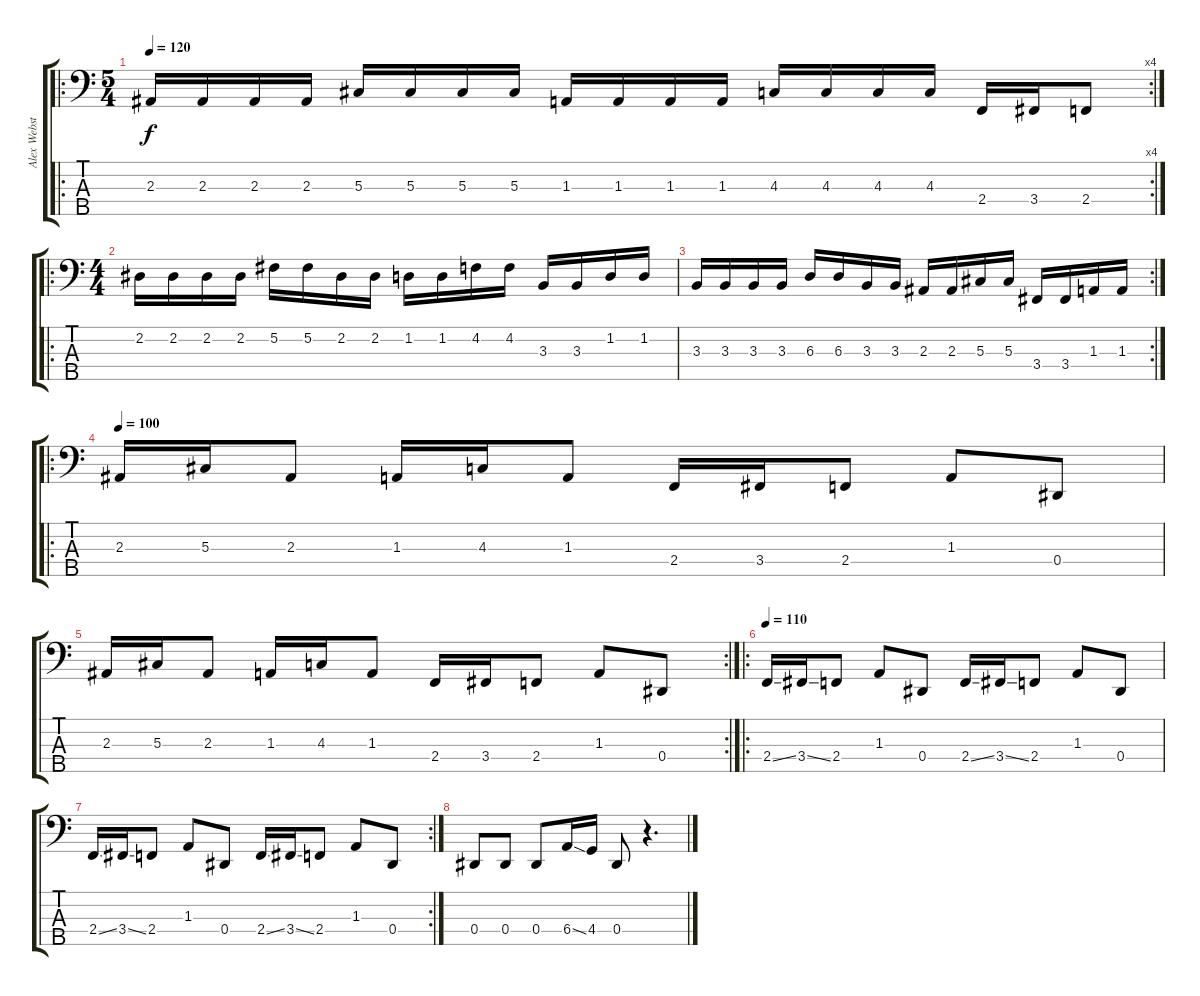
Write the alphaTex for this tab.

\track ("Alex Webster" "Alex Webst") {instrument electricbassfinger}
\staff {score tabs}
\tuning (Gb2 Db2 Ab1 Eb1 Bb0) {hide}
\ro
\rc 4
\ts (5 4)
\tempo 120
\clef f4
\ks c
2.3.16{dy f} 2.3.16 2.3.16 2.3.16 5.3.16 5.3.16 5.3.16 5.3.16 1.3.16 1.3.16 1.3.16 1.3.16 4.3.16 4.3.16 4.3.16 4.3.16 2.4.16 3.4.16 2.4.8 |
\ro
\ts (4 4)
2.2.16 2.2.16 2.2.16 2.2.16 5.2.16 5.2.16 2.2.16 2.2.16 1.2.16 1.2.16 4.2.16 4.2.16 3.3.16 3.3.16 1.2.16 1.2.16 |
\rc 2
3.3.16 3.3.16 3.3.16 3.3.16 6.3.16 6.3.16 3.3.16 3.3.16 2.3.16 2.3.16 5.3.16 5.3.16 3.4.16 3.4.16 1.3.16 1.3.16 |
\ro
\tempo 100
2.3.16 5.3.16 2.3.8 1.3.16 4.3.16 1.3.8 2.4.16 3.4.16 2.4.8 1.3.8 0.4.8 |
\rc 2
2.3.16 5.3.16 2.3.8 1.3.16 4.3.16 1.3.8 2.4.16 3.4.16 2.4.8 1.3.8 0.4.8 |
\ro
\tempo 110
2.4{ss}.16 3.4{ss}.16 2.4.8 1.3.8 0.4.8 2.4{ss}.16 3.4{ss}.16 2.4.8 1.3.8 0.4.8 |
\rc 2
2.4{ss}.16 3.4{ss}.16 2.4.8 1.3.8 0.4.8 2.4{ss}.16 3.4{ss}.16 2.4.8 1.3.8 0.4.8 |
0.4.8 0.4.8 0.4.8 6.4{ss}.16 4.4.16 0.4.8 r.4{d}
